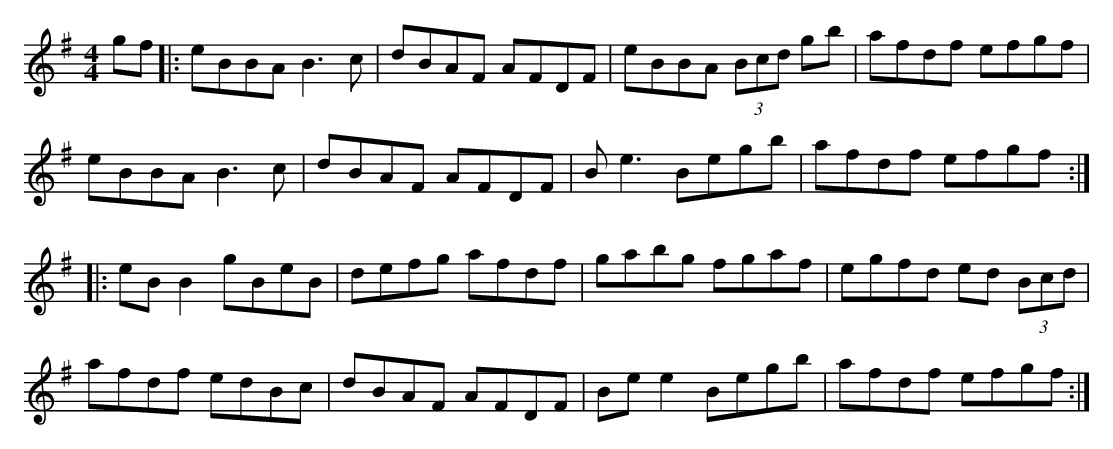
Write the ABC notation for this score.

X:1
M:4/4
K:Emin
gf|:eBBA B3c|dBAF AFDF|eBBA (3Bcd gb|afdf efgf|
eBBA B3c|dBAF AFDF|Be3 Begb|afdf efgf:|
|:eB B2 gBeB|defg afdf|gabg fgaf|egfd ed (3Bcd|
afdf edBc|dBAF AFDF|Be e2 Begb|afdf efgf:|
